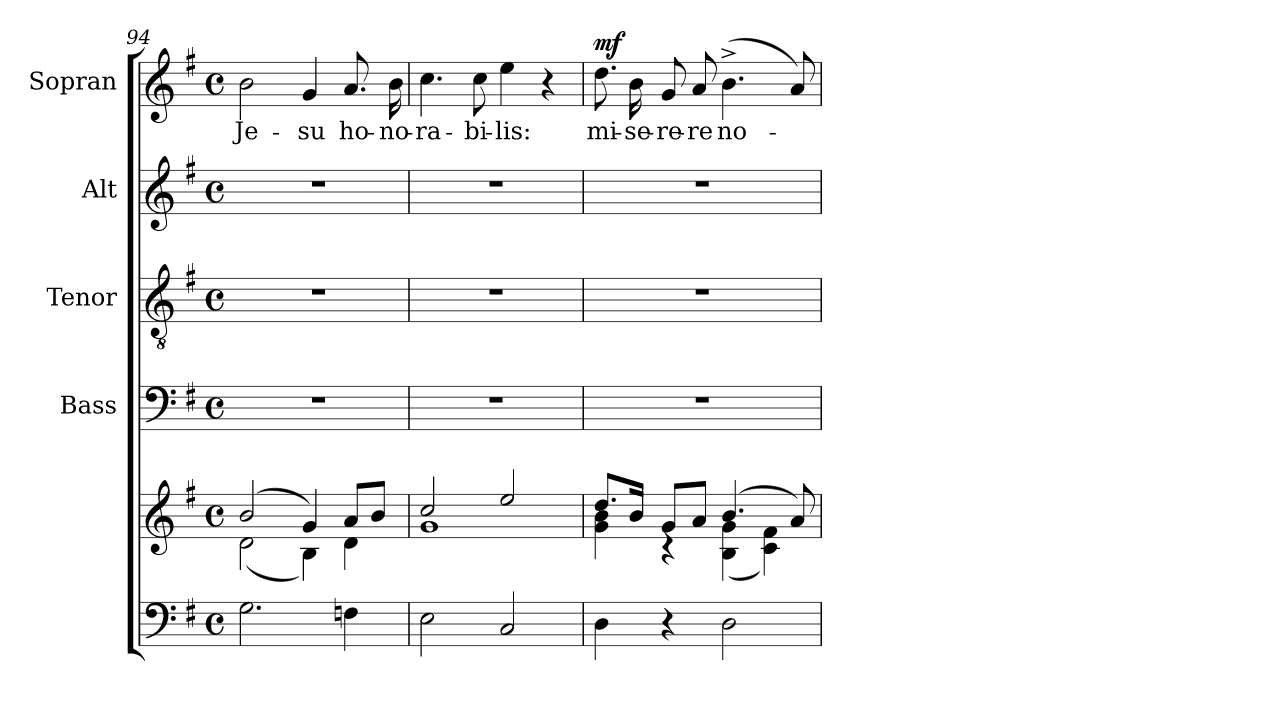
**kern	**kern	**kern	**kern	**kern	**kern	**text	**dynam
*part5	*part5	*part4	*part3	*part2	*part1	*part1	*part1
*staff6	*staff5	*staff4	*staff3	*staff2	*staff1	*staff1	*staff1
*	*	*I"Bass	*I"Tenor	*I"Alt	*I"Sopran	*	*
*	*	*I'B.	*I'T.	*I'A.	*I'S.	*	*
*clefF4	*clefG2	*clefF4	*clefGv2	*clefG2	*clefG2	*	*
*k[f#]	*k[f#]	*k[f#]	*k[f#]	*k[f#]	*k[f#]	*	*
*G:	*G:	*G:	*G:	*G:	*G:	*	*
*M4/4	*M4/4	*M4/4	*M4/4	*M4/4	*M4/4	*	*
*met(c)	*met(c)	*met(c)	*met(c)	*met(c)	*met(c)	*	*
=94	=94	=94	=94	=94	=94	=94	=94
*	*^	*	*	*	*	*	*
!	!	!	!	!	!	!	!LO:LY:b	!
2.G\	(2b/	(<2d\	1r	1r	1r	2b\	Je-	.
!	!	!	!	!	!	!	!LO:LY:b	!
.	4g/)	4B\)	.	.	.	4g/	-su	.
!	!	!	!	!	!	!	!LO:LY:b	!
4Fn\	8a/L	4d\	.	.	.	8.a/	ho-	.
.	8b/J	.	.	.	.	.	.	.
!	!	!	!	!	!	!	!LO:LY:b	!
.	.	.	.	.	.	16b\	-no-	.
=95	=95	=95	=95	=95	=95	=95	=95	=95
!	!	!	!	!	!	!	!LO:LY:b	!
2E\	2cc/	1g	1r	1r	1r	4.cc\	-ra-	.
!	!	!	!	!	!	!	!LO:LY:b	!
.	.	.	.	.	.	8cc\	-bi-	.
!	!	!	!	!	!	!	!LO:LY:b	!
2C/	2ee/	.	.	.	.	4ee\	-lis:	.
.	.	.	.	.	.	4r	.	.
=96	=96	=96	=96	=96	=96	=96	=96	=96
!	!	!	!	!	!	!	!LO:LY:b	!LO:DY:a
4D\	8.dd/L	4g\ 4b\	1r	1r	1r	8.dd\	mi-	mf
!	!	!	!	!	!	!	!LO:LY:b	!
.	16b/Jk	.	.	.	.	16b\	-se-	.
!	!	!	!	!	!	!	!LO:LY:b	!
4r	8g/L	4rB	.	.	.	8g/	-re-	.
!	!	!	!	!	!	!	!LO:LY:b	!
.	8a/J	.	.	.	.	8a/	-re	.
!	!	!	!	!	!	!	!LO:LY:b	!
2D\	(4.b/	(4B\ 4g\	.	.	.	(>4.b^>\	no-	.
.	.	4c\ 4f#\)	.	.	.	.	.	.
.	8a/)	.	.	.	.	8a/)	.	.
*	*v	*v	*	*	*	*	*	*
=	=	=	=	=	=	=	=
*-	*-	*-	*-	*-	*-	*-	*-
